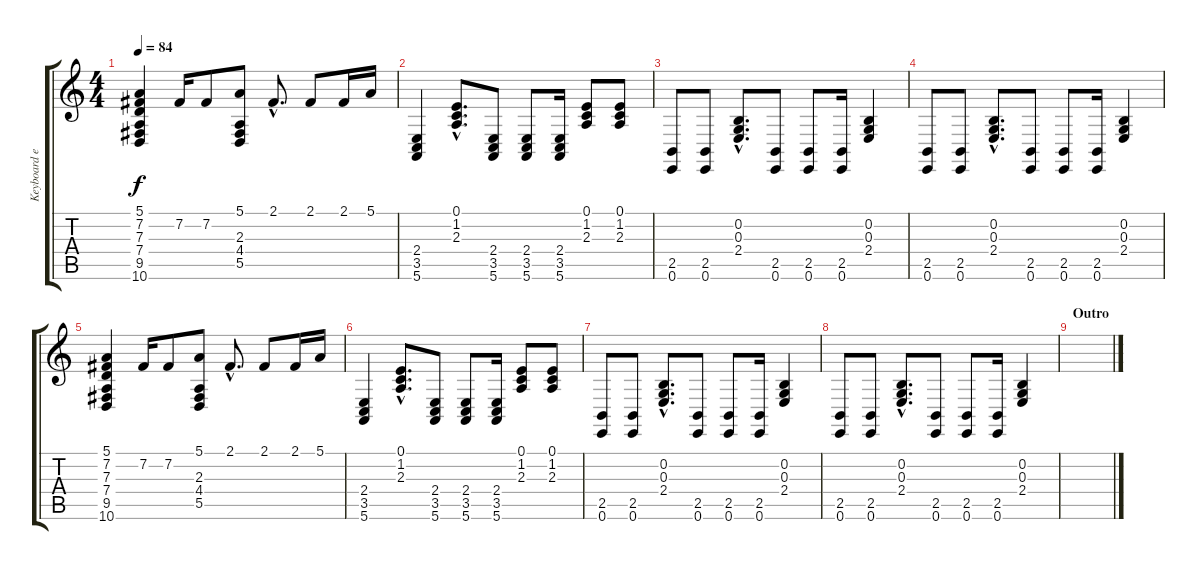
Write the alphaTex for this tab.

\track ("Keyboard effect" "Keyboard e") {instrument synthstrings2}
\staff {score tabs}
\tuning (E4 B3 G3 D3 A2 E2) {hide}
\ts (4 4)
\tempo 84
\clef g2
\ks c
(5.1 7.2 7.3 7.4 9.5 10.6).4{dy f} 7.2.16 7.2.8 (5.1 2.3 4.4 5.5).8 2.1{hac}.8{d} 2.1.8 2.1.16 5.1.16 |
(2.4 3.5 5.6).4 (0.1{hac} 1.2{hac} 2.3{hac}).8{d} (2.4 3.5 5.6).8 (2.4 3.5 5.6).8 (2.4 3.5 5.6).16 (0.1 1.2 2.3).8 (0.1 1.2 2.3).8 |
(2.5 0.6).8 (2.5 0.6).8 (0.2{hac} 0.3{hac} 2.4{hac}).8{d} (2.5 0.6).8 (2.5 0.6).8 (2.5 0.6).16 (0.2 0.3 2.4).4 |
(2.5 0.6).8 (2.5 0.6).8 (0.2{hac} 0.3{hac} 2.4{hac}).8{d} (2.5 0.6).8 (2.5 0.6).8 (2.5 0.6).16 (0.2 0.3 2.4).4 |
(5.1 7.2 7.3 7.4 9.5 10.6).4 7.2.16 7.2.8 (5.1 2.3 4.4 5.5).8 2.1{hac}.8{d} 2.1.8 2.1.16 5.1.16 |
(2.4 3.5 5.6).4 (0.1{hac} 1.2{hac} 2.3{hac}).8{d} (2.4 3.5 5.6).8 (2.4 3.5 5.6).8 (2.4 3.5 5.6).16 (0.1 1.2 2.3).8 (0.1 1.2 2.3).8 |
(2.5 0.6).8 (2.5 0.6).8 (0.2{hac} 0.3{hac} 2.4{hac}).8{d} (2.5 0.6).8 (2.5 0.6).8 (2.5 0.6).16 (0.2 0.3 2.4).4 |
(2.5 0.6).8 (2.5 0.6).8 (0.2{hac} 0.3{hac} 2.4{hac}).8{d} (2.5 0.6).8 (2.5 0.6).8 (2.5 0.6).16 (0.2 0.3 2.4).4 |
\section ("" "Outro")
